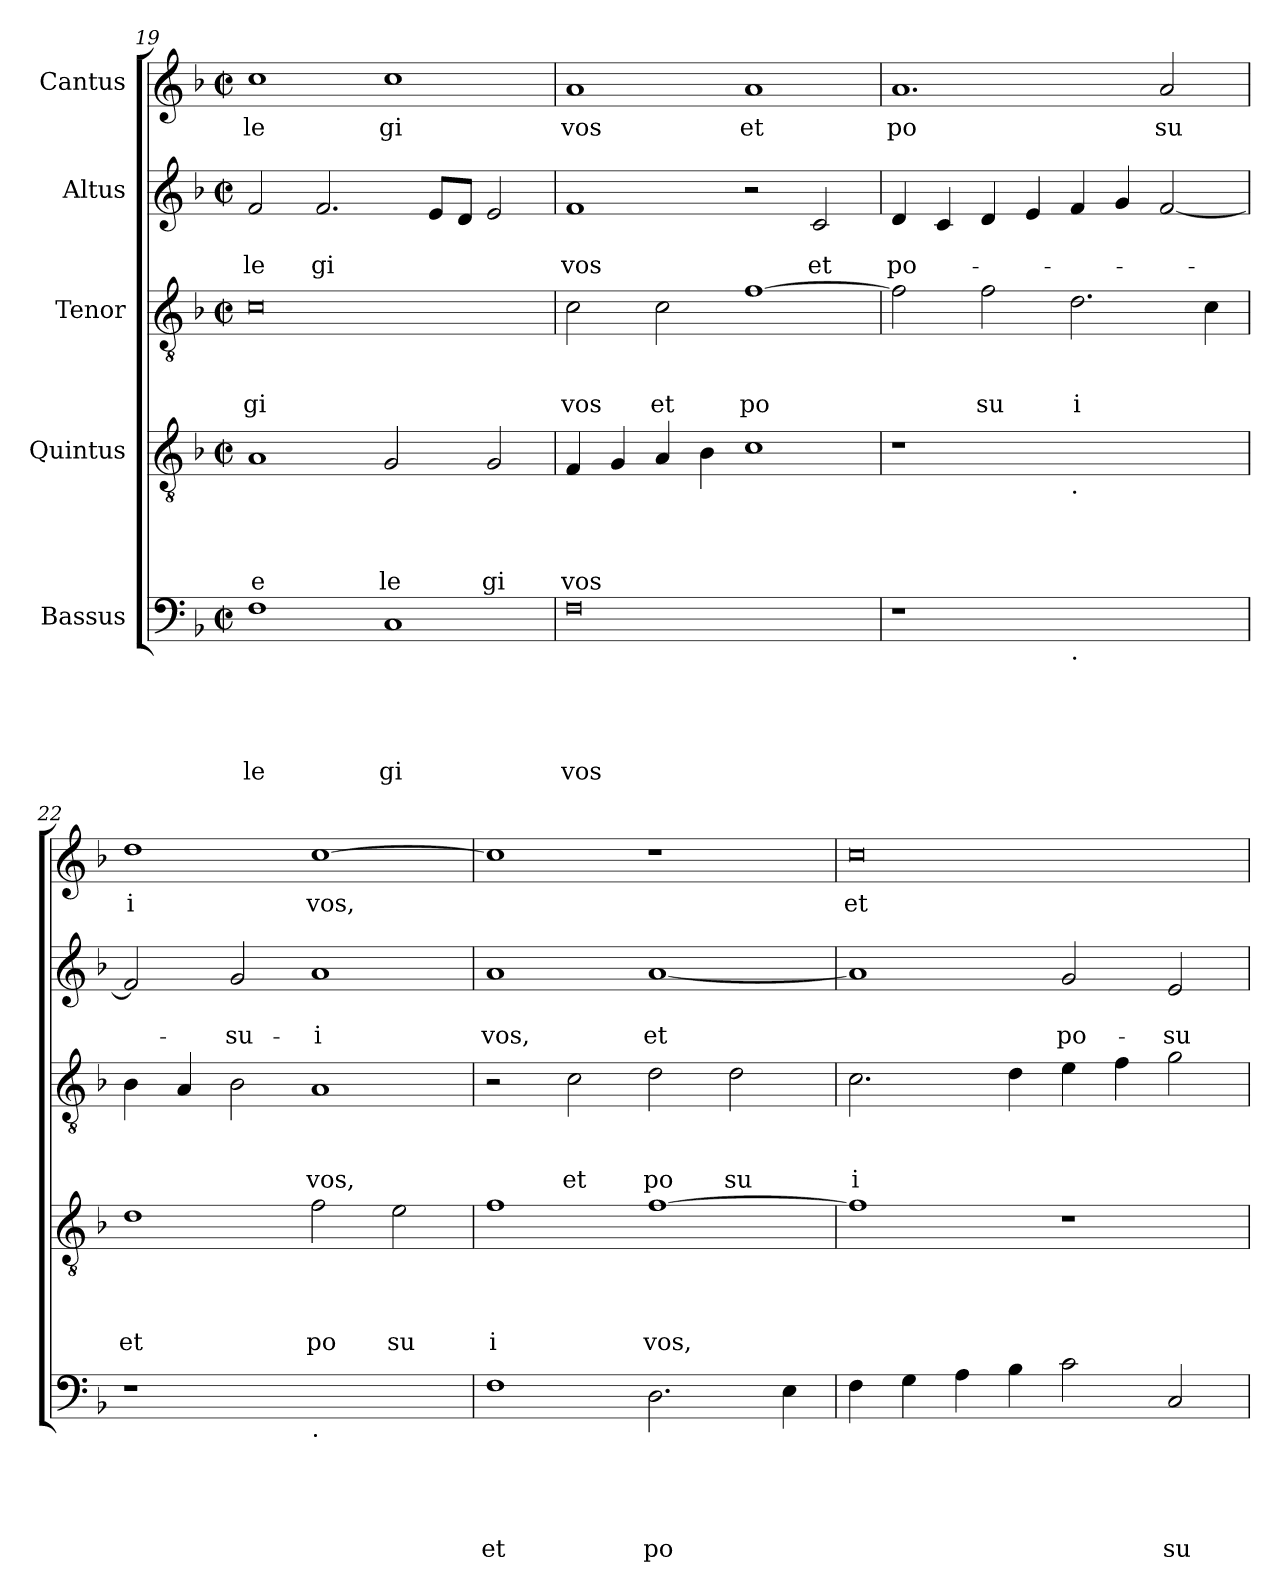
**kern	**text	**text	**text	**text	**text	**kern	**text	**text	**text	**text	**kern	**text	**text	**text	**kern	**text	**text	**kern	**text
*part5	*part5	*part5	*part5	*part5	*part5	*part4	*part4	*part4	*part4	*part4	*part3	*part3	*part3	*part3	*part2	*part2	*part2	*part1	*part1
*staff5	*staff5	*staff5	*staff5	*staff5	*staff5	*staff4	*staff4	*staff4	*staff4	*staff4	*staff3	*staff3	*staff3	*staff3	*staff2	*staff2	*staff2	*staff1	*staff1
*I"Bassus	*	*	*	*	*	*I"Quintus	*	*	*	*	*I"Tenor	*	*	*	*I"Altus	*	*	*I"Cantus	*
*clefF4	*	*	*	*	*	*clefGv2	*	*	*	*	*clefGv2	*	*	*	*clefG2	*	*	*clefG2	*
*k[b-]	*	*	*	*	*	*k[b-]	*	*	*	*	*k[b-]	*	*	*	*k[b-]	*	*	*k[b-]	*
*F:	*	*	*	*	*	*F:	*	*	*	*	*F:	*	*	*	*F:	*	*	*F:	*
*M2/2	*	*	*	*	*	*M2/2	*	*	*	*	*M2/2	*	*	*	*M2/2	*	*	*M2/2	*
*met(c|)	*	*	*	*	*	*met(c|)	*	*	*	*	*met(c|)	*	*	*	*met(c|)	*	*	*met(c|)	*
=19	=19	=19	=19	=19	=19	=19	=19	=19	=19	=19	=19	=19	=19	=19	=19	=19	=19	=19	=19
!	!	!	!	!	!LO:LY:b	!	!	!	!	!LO:LY:b	!	!	!	!LO:LY:b	!	!	!LO:LY:b	!	!LO:LY:b
1F	.	.	.	.	le	1A	.	.	.	e	0c	.	.	-gi	2f/	.	le	1cc	le
!	!	!	!	!	!	!	!	!	!	!	!	!	!	!	!	!	!LO:LY:b	!	!
.	.	.	.	.	.	.	.	.	.	.	.	.	.	.	2.f/	.	gi	.	.
!	!	!	!	!	!LO:LY:b	!	!	!	!	!LO:LY:b	!	!	!	!	!	!	!	!	!LO:LY:b
1C	.	.	.	.	gi	2G/	.	.	.	le	.	.	.	.	.	.	.	1cc	gi
.	.	.	.	.	.	.	.	.	.	.	.	.	.	.	8e/L	.	.	.	.
.	.	.	.	.	.	.	.	.	.	.	.	.	.	.	8d/J	.	.	.	.
!	!	!	!	!	!	!	!	!	!	!LO:LY:b	!	!	!	!	!	!	!	!	!
.	.	.	.	.	.	2G/	.	.	.	gi	.	.	.	.	2e/	.	.	.	.
!!LO:PB:g=z
=20	=20	=20	=20	=20	=20	=20	=20	=20	=20	=20	=20	=20	=20	=20	=20	=20	=20	=20	=20
!	!	!	!	!	!LO:LY:b	!	!	!	!	!LO:LY:b	!	!	!	!LO:LY:b	!	!	!LO:LY:b	!	!LO:LY:b
0F	.	.	.	.	vos	4F/	.	.	.	vos	2c\	.	.	vos	1f	.	vos	1a	vos
.	.	.	.	.	.	4G/	.	.	.	.	.	.	.	.	.	.	.	.	.
!	!	!	!	!	!	!	!	!	!	!	!	!	!	!LO:LY:b	!	!	!	!	!
.	.	.	.	.	.	4A/	.	.	.	.	2c\	.	.	et	.	.	.	.	.
.	.	.	.	.	.	4B-\	.	.	.	.	.	.	.	.	.	.	.	.	.
!	!	!	!	!	!	!	!	!	!	!	!	!	!	!LO:LY:b	!	!	!	!	!LO:LY:b
.	.	.	.	.	.	1c	.	.	.	.	[>1f	.	.	po	2r	.	.	1a	et
!	!	!	!	!	!	!	!	!	!	!	!	!	!	!	!	!	!LO:LY:b	!	!
.	.	.	.	.	.	.	.	.	.	.	.	.	.	.	2c/	.	et	.	.
=21	=21	=21	=21	=21	=21	=21	=21	=21	=21	=21	=21	=21	=21	=21	=21	=21	=21	=21	=21
!	!	!	!	!	!	!	!	!	!	!	!	!	!	!	!	!	!LO:LY:b	!	!LO:LY:b
1r	.	.	.	.	.	1r	.	.	.	.	2f\]	.	.	.	4d/	.	po-	1.a	po
.	.	.	.	.	.	.	.	.	.	.	.	.	.	.	4c/	.	.	.	.
!	!	!	!	!	!	!	!	!	!	!	!	!	!	!LO:LY:b	!	!	!	!	!
.	.	.	.	.	.	.	.	.	.	.	2f\	.	.	su	4d/	.	.	.	.
.	.	.	.	.	.	.	.	.	.	.	.	.	.	.	4e/	.	.	.	.
!	!	!	!	!	!	!LO:TX:b:t=.	!	!	!	!	!	!	!	!	!	!	!	!	!
!LO:TX:b:t=.	!	!	!	!	!	!	!	!	!	!	!	!	!	!	!	!	!	!	!
!	!	!	!	!	!	!	!	!	!	!	!	!	!	!LO:LY:b	!	!	!	!	!
1ryy	.	.	.	.	.	1ryy	.	.	.	.	2.d\	.	.	i	4f/	.	.	.	.
.	.	.	.	.	.	.	.	.	.	.	.	.	.	.	4g/	.	.	.	.
!	!	!	!	!	!	!	!	!	!	!	!	!	!	!	!	!	!	!	!LO:LY:b
.	.	.	.	.	.	.	.	.	.	.	.	.	.	.	[<2f/	.	.	2a/	su
.	.	.	.	.	.	.	.	.	.	.	4c\	.	.	.	.	.	.	.	.
=22	=22	=22	=22	=22	=22	=22	=22	=22	=22	=22	=22	=22	=22	=22	=22	=22	=22	=22	=22
!	!	!	!	!	!	!	!	!	!	!LO:LY:b	!	!	!	!	!	!	!	!	!LO:LY:b
1r	.	.	.	.	.	1d	.	.	.	et	4B-\	.	.	.	2f/]	.	.	1dd	i
.	.	.	.	.	.	.	.	.	.	.	4A/	.	.	.	.	.	.	.	.
!	!	!	!	!	!	!	!	!	!	!	!	!	!	!	!	!	!LO:LY:b	!	!
.	.	.	.	.	.	.	.	.	.	.	2B-\	.	.	.	2g/	.	-su-	.	.
!LO:TX:b:t=.	!	!	!	!	!	!	!	!	!	!	!	!	!	!	!	!	!	!	!
!	!	!	!	!	!	!	!	!	!	!LO:LY:b	!	!	!	!LO:LY:b	!	!	!LO:LY:b	!	!LO:LY:b
1ryy	.	.	.	.	.	2f\	.	.	.	po	1A	.	.	vos,	1a	.	-i	[>1cc	vos,
!	!	!	!	!	!	!	!	!	!	!LO:LY:b	!	!	!	!	!	!	!	!	!
.	.	.	.	.	.	2e\	.	.	.	su	.	.	.	.	.	.	.	.	.
=23	=23	=23	=23	=23	=23	=23	=23	=23	=23	=23	=23	=23	=23	=23	=23	=23	=23	=23	=23
!	!	!	!	!	!LO:LY:b	!	!	!	!	!LO:LY:b	!	!	!	!	!	!	!LO:LY:b	!	!
1F	.	.	.	.	et	1f	.	.	.	i	2r	.	.	.	1a	.	vos,	1cc]	.
!	!	!	!	!	!	!	!	!	!	!	!	!	!	!LO:LY:b	!	!	!	!	!
.	.	.	.	.	.	.	.	.	.	.	2c\	.	.	et	.	.	.	.	.
!	!	!	!	!	!LO:LY:b	!	!	!	!	!LO:LY:b	!	!	!	!LO:LY:b	!	!	!LO:LY:b	!	!
2.D\	.	.	.	.	po	[>1f	.	.	.	vos,	2d\	.	.	po	[<1a	.	et	1r	.
!	!	!	!	!	!	!	!	!	!	!	!	!	!	!LO:LY:b	!	!	!	!	!
.	.	.	.	.	.	.	.	.	.	.	2d\	.	.	su	.	.	.	.	.
4E\	.	.	.	.	.	.	.	.	.	.	.	.	.	.	.	.	.	.	.
=24	=24	=24	=24	=24	=24	=24	=24	=24	=24	=24	=24	=24	=24	=24	=24	=24	=24	=24	=24
!	!	!	!	!	!	!	!	!	!	!	!	!	!	!LO:LY:b	!	!	!	!	!LO:LY:b
4F\	.	.	.	.	.	1f]	.	.	.	.	2.c\	.	.	i	1a]	.	.	0cc	et
4G\	.	.	.	.	.	.	.	.	.	.	.	.	.	.	.	.	.	.	.
4A\	.	.	.	.	.	.	.	.	.	.	.	.	.	.	.	.	.	.	.
4B-\	.	.	.	.	.	.	.	.	.	.	4d\	.	.	.	.	.	.	.	.
!	!	!	!	!	!	!	!	!	!	!	!	!	!	!	!	!	!LO:LY:b	!	!
2c\	.	.	.	.	.	1r	.	.	.	.	4e\	.	.	.	2g/	.	po-	.	.
.	.	.	.	.	.	.	.	.	.	.	4f\	.	.	.	.	.	.	.	.
!	!	!	!	!	!LO:LY:b	!	!	!	!	!	!	!	!	!	!	!	!LO:LY:b	!	!
2C/	.	.	.	.	su	.	.	.	.	.	2g\	.	.	.	2e/	.	-su-	.	.
=	=	=	=	=	=	=	=	=	=	=	=	=	=	=	=	=	=	=	=
*-	*-	*-	*-	*-	*-	*-	*-	*-	*-	*-	*-	*-	*-	*-	*-	*-	*-	*-	*-
